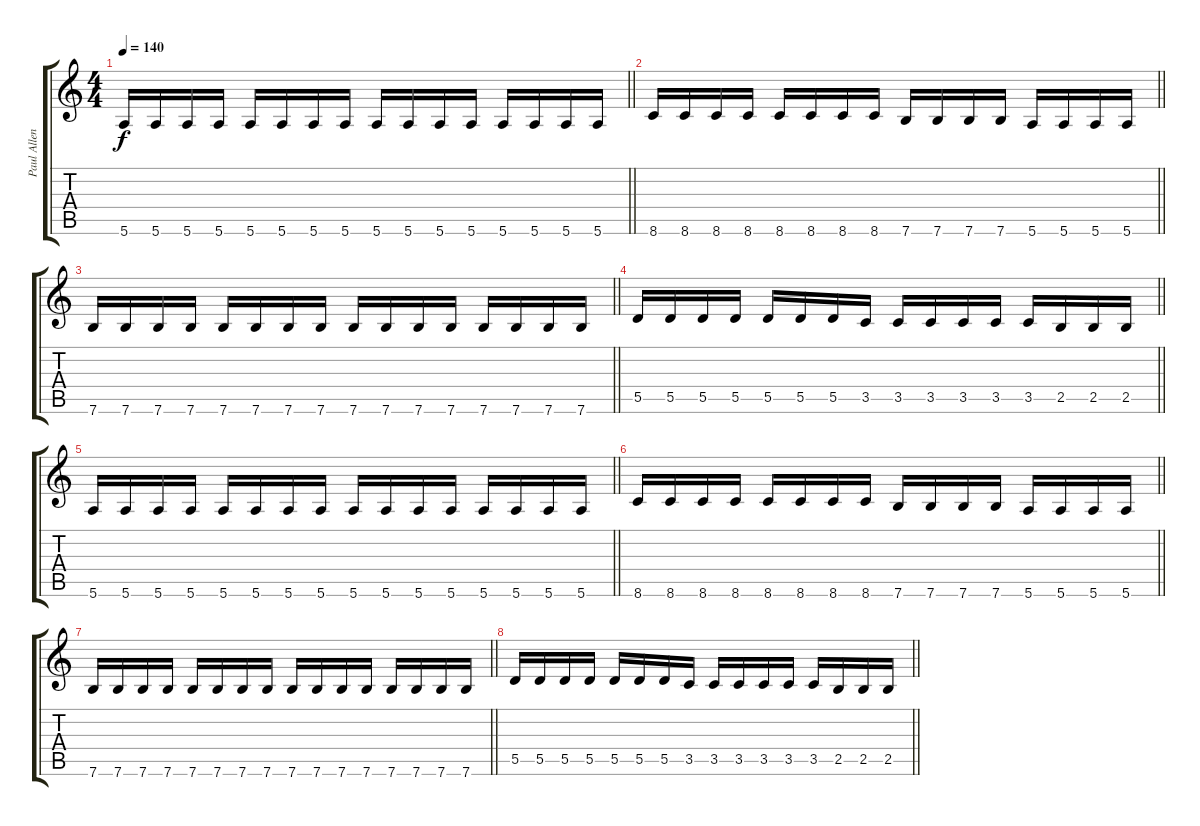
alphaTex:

\track ("Paul Allender" "Paul Allen") {instrument distortionguitar}
\staff {score tabs}
\tuning (E4 B3 G3 D3 A2 E2) {hide}
\ts (4 4)
\tempo 140
\clef g2
\barLineRight lightlight
\ks c
5.6.16{dy f} 5.6.16 5.6.16 5.6.16 5.6.16 5.6.16 5.6.16 5.6.16 5.6.16 5.6.16 5.6.16 5.6.16 5.6.16 5.6.16 5.6.16 5.6.16 |
\barLineRight lightlight
8.6.16 8.6.16 8.6.16 8.6.16 8.6.16 8.6.16 8.6.16 8.6.16 7.6.16 7.6.16 7.6.16 7.6.16 5.6.16 5.6.16 5.6.16 5.6.16 |
\barLineRight lightlight
7.6.16 7.6.16 7.6.16 7.6.16 7.6.16 7.6.16 7.6.16 7.6.16 7.6.16 7.6.16 7.6.16 7.6.16 7.6.16 7.6.16 7.6.16 7.6.16 |
\barLineRight lightlight
5.5.16 5.5.16 5.5.16 5.5.16 5.5.16 5.5.16 5.5.16 3.5.16 3.5.16 3.5.16 3.5.16 3.5.16 3.5.16 2.5.16 2.5.16 2.5.16 |
\barLineRight lightlight
5.6.16 5.6.16 5.6.16 5.6.16 5.6.16 5.6.16 5.6.16 5.6.16 5.6.16 5.6.16 5.6.16 5.6.16 5.6.16 5.6.16 5.6.16 5.6.16 |
\barLineRight lightlight
8.6.16 8.6.16 8.6.16 8.6.16 8.6.16 8.6.16 8.6.16 8.6.16 7.6.16 7.6.16 7.6.16 7.6.16 5.6.16 5.6.16 5.6.16 5.6.16 |
\barLineRight lightlight
7.6.16 7.6.16 7.6.16 7.6.16 7.6.16 7.6.16 7.6.16 7.6.16 7.6.16 7.6.16 7.6.16 7.6.16 7.6.16 7.6.16 7.6.16 7.6.16 |
\barLineRight lightlight
5.5.16 5.5.16 5.5.16 5.5.16 5.5.16 5.5.16 5.5.16 3.5.16 3.5.16 3.5.16 3.5.16 3.5.16 3.5.16 2.5.16 2.5.16 2.5.16
